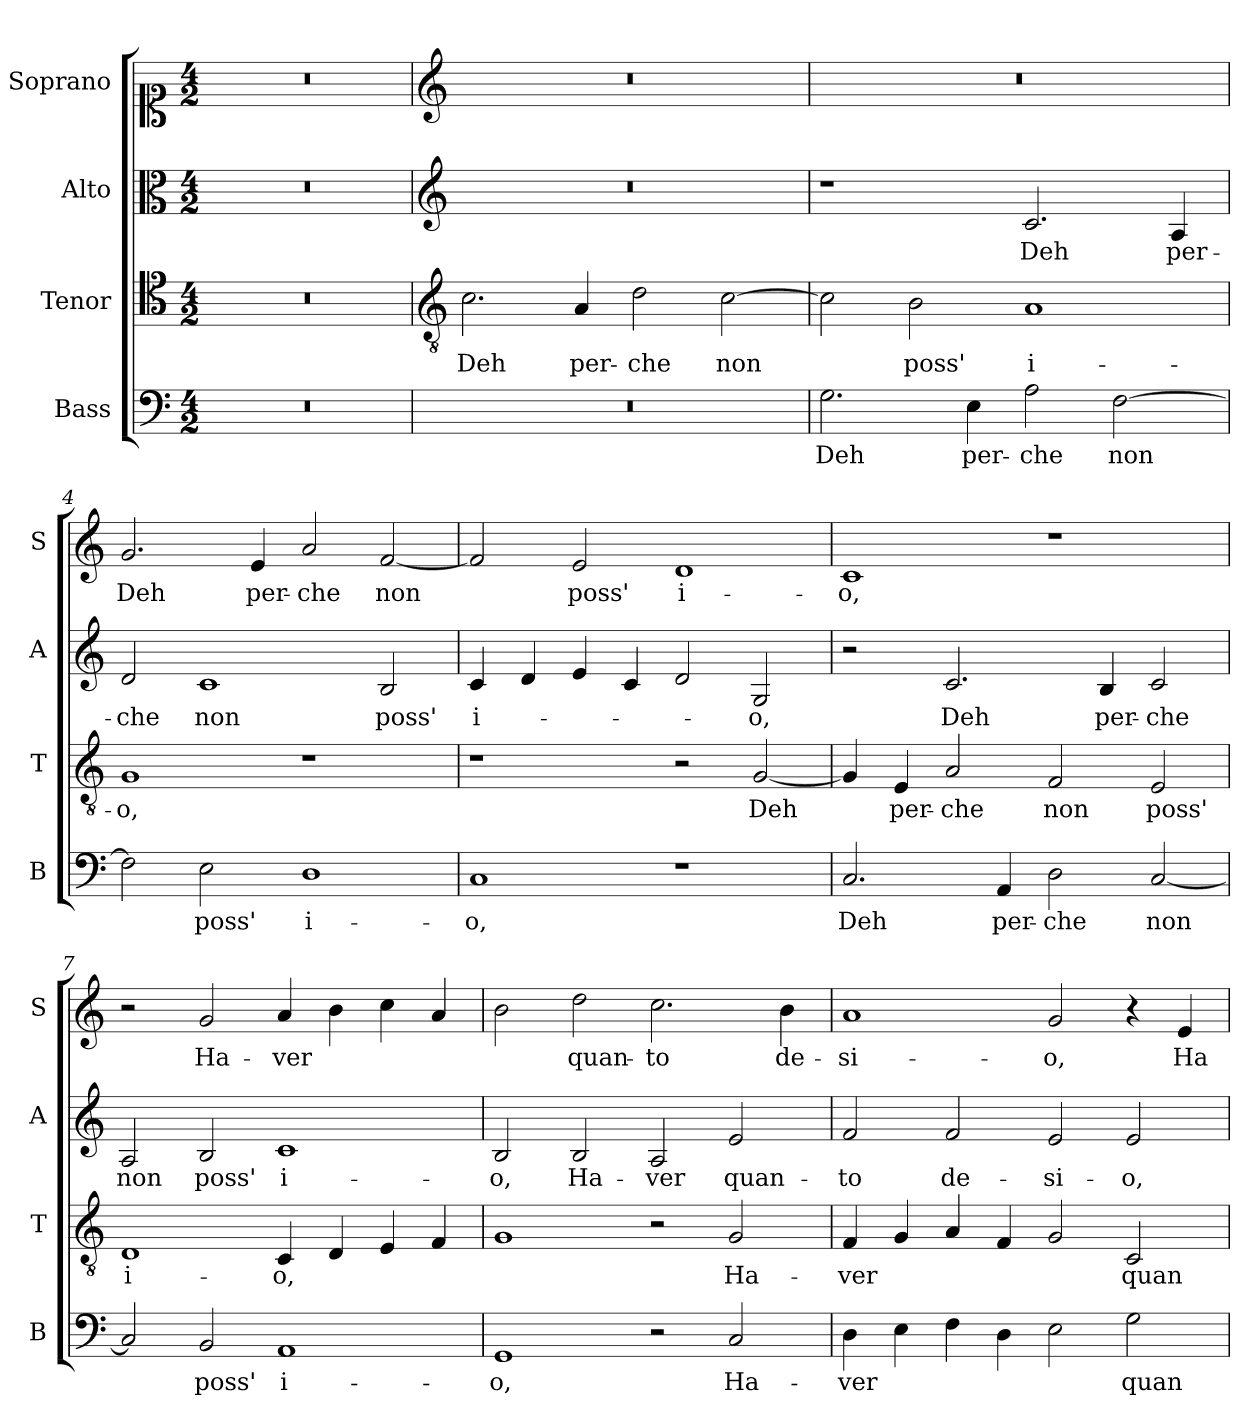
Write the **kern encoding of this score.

**kern	**text	**kern	**text	**kern	**text	**kern	**text
*part4	*part4	*part3	*part3	*part2	*part2	*part1	*part1
*staff4	*staff4	*staff3	*staff3	*staff2	*staff2	*staff1	*staff1
*I"Bass	*	*I"Tenor	*	*I"Alto	*	*I"Soprano	*
*I'B	*	*I'T	*	*I'A	*	*I'S	*
*clefF4	*	*clefC4	*	*clefC3	*	*clefC1	*
*k[]	*	*k[]	*	*k[]	*	*k[]	*
*C:	*	*C:	*	*C:	*	*C:	*
*M4/2	*	*M4/2	*	*M4/2	*	*M4/2	*
=1	=1	=1	=1	=1	=1	=1	=1
0r	.	0r	.	0r	.	0r	.
=2	=2	=2	=2	=2	=2	=2	=2
*	*	*clefGv2	*	*clefG2	*	*clefG2	*
!	!	!	!LO:LY:b	!	!	!	!
0r	.	2.c\	Deh	0r	.	0r	.
!	!	!	!LO:LY:b	!	!	!	!
.	.	4A/	per-	.	.	.	.
!	!	!	!LO:LY:b	!	!	!	!
.	.	2d\	-che	.	.	.	.
!	!	!	!LO:LY:b	!	!	!	!
.	.	[2c\	non	.	.	.	.
=3	=3	=3	=3	=3	=3	=3	=3
!	!LO:LY:b	!	!	!	!	!	!
2.G\	Deh	2c\]	.	1r	.	0r	.
!	!	!	!LO:LY:b	!	!	!	!
.	.	2B\	poss'	.	.	.	.
!	!LO:LY:b	!	!	!	!	!	!
4E\	per-	.	.	.	.	.	.
!	!LO:LY:b	!	!LO:LY:b	!	!LO:LY:b	!	!
2A\	-che	1A	i-	2.c/	Deh	.	.
!	!LO:LY:b	!	!	!	!	!	!
[2F\	non	.	.	.	.	.	.
!	!	!	!	!	!LO:LY:b	!	!
.	.	.	.	4A/	per-	.	.
=4	=4	=4	=4	=4	=4	=4	=4
!	!	!	!LO:LY:b	!	!LO:LY:b	!	!LO:LY:b
2F\]	.	1G	-o,	2d/	-che	2.g/	Deh
!	!LO:LY:b	!	!	!	!LO:LY:b	!	!
2E\	poss'	.	.	1c	non	.	.
!	!	!	!	!	!	!	!LO:LY:b
.	.	.	.	.	.	4e/	per-
!	!LO:LY:b	!	!	!	!	!	!LO:LY:b
1D	i-	1r	.	.	.	2a/	-che
!	!	!	!	!	!LO:LY:b	!	!LO:LY:b
.	.	.	.	2B/	poss'	[2f/	non
!!LO:LB:g=z
=5	=5	=5	=5	=5	=5	=5	=5
!	!LO:LY:b	!	!	!	!LO:LY:b	!	!
1C	-o,	1r	.	4c/	i-	2f/]	.
.	.	.	.	4d/	.	.	.
!	!	!	!	!	!	!	!LO:LY:b
.	.	.	.	4e/	.	2e/	poss'
.	.	.	.	4c/	.	.	.
!	!	!	!	!	!	!	!LO:LY:b
1r	.	2r	.	2d/	.	1d	i-
!	!	!	!LO:LY:b	!	!LO:LY:b	!	!
.	.	[2G/	Deh	2G/	-o,	.	.
=6	=6	=6	=6	=6	=6	=6	=6
!	!LO:LY:b	!	!	!	!	!	!LO:LY:b
2.C/	Deh	4G/]	.	2r	.	1c	-o,
!	!	!	!LO:LY:b	!	!	!	!
.	.	4E/	per-	.	.	.	.
!	!	!	!LO:LY:b	!	!LO:LY:b	!	!
.	.	2A/	-che	2.c/	Deh	.	.
!	!LO:LY:b	!	!	!	!	!	!
4AA/	per-	.	.	.	.	.	.
!	!LO:LY:b	!	!LO:LY:b	!	!	!	!
2D\	-che	2F/	non	.	.	1r	.
!	!	!	!	!	!LO:LY:b	!	!
.	.	.	.	4B/	per-	.	.
!	!LO:LY:b	!	!LO:LY:b	!	!LO:LY:b	!	!
[2C/	non	2E/	poss'	2c/	-che	.	.
=7	=7	=7	=7	=7	=7	=7	=7
!	!	!	!LO:LY:b	!	!LO:LY:b	!	!
2C/]	.	1D	i-	2A/	non	2r	.
!	!LO:LY:b	!	!	!	!LO:LY:b	!	!LO:LY:b
2BB/	poss'	.	.	2B/	poss'	2g/	Ha-
!	!LO:LY:b	!	!LO:LY:b	!	!LO:LY:b	!	!LO:LY:b
1AA	i-	4C/	-o,	1c	i-	4a/	-ver
.	.	4D/	.	.	.	4b\	.
.	.	4E/	.	.	.	4cc\	.
.	.	4F/	.	.	.	4a/	.
=8	=8	=8	=8	=8	=8	=8	=8
!	!LO:LY:b	!	!	!	!LO:LY:b	!	!
1GG	-o,	1G	.	2B/	-o,	2b\	.
!	!	!	!	!	!LO:LY:b	!	!LO:LY:b
.	.	.	.	2B/	Ha-	2dd\	quan-
!	!	!	!	!	!LO:LY:b	!	!LO:LY:b
2r	.	2r	.	2A/	-ver	2.cc\	-to
!	!LO:LY:b	!	!LO:LY:b	!	!LO:LY:b	!	!
2C/	Ha-	2G/	Ha-	2e/	quan-	.	.
!	!	!	!	!	!	!	!LO:LY:b
.	.	.	.	.	.	4b\	de-
!!LO:LB:g=z
=9	=9	=9	=9	=9	=9	=9	=9
!	!LO:LY:b	!	!LO:LY:b	!	!LO:LY:b	!	!LO:LY:b
4D\	-ver	4F/	-ver	2f/	-to	1a	-si-
4E\	.	4G/	.	.	.	.	.
!	!	!	!	!	!LO:LY:b	!	!
4F\	.	4A/	.	2f/	de-	.	.
4D\	.	4F/	.	.	.	.	.
!	!	!	!	!	!LO:LY:b	!	!LO:LY:b
2E\	.	2G/	.	2e/	-si-	2g/	-o,
!	!LO:LY:b	!	!LO:LY:b	!	!LO:LY:b	!	!
2G\	quan-	2C/	quan-	2e/	-o,	4r	.
!	!	!	!	!	!	!	!LO:LY:b
.	.	.	.	.	.	4e/	Ha-
=	=	=	=	=	=	=	=
*-	*-	*-	*-	*-	*-	*-	*-
